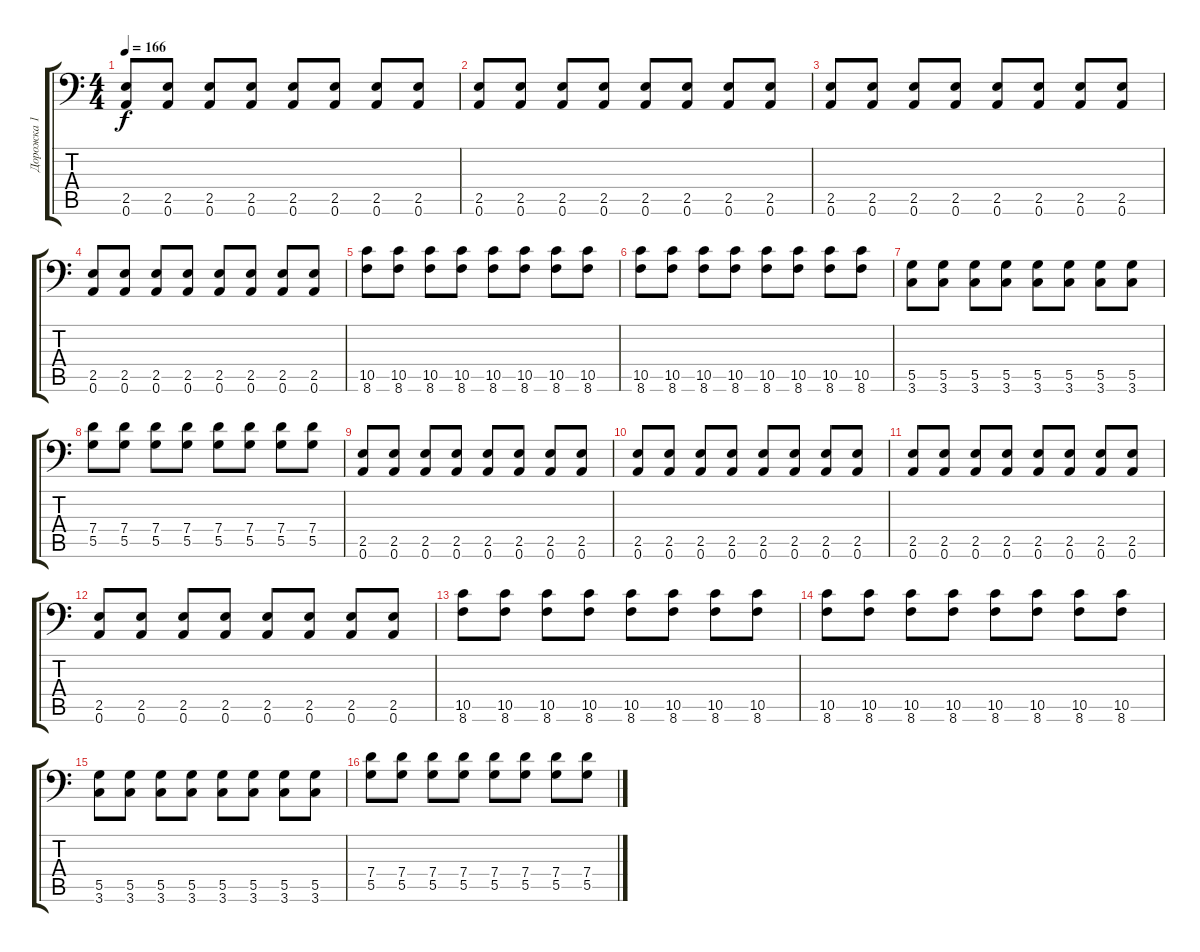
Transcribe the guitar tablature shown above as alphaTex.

\track ("Дорожка 1" "Дорожка 1") {instrument distortionguitar}
\staff {score tabs}
\tuning (A3 E3 C3 G2 D2 A1) {hide}
\ts (4 4)
\tempo 166
\clef f4
\ks c
(2.5 0.6).8{dy f} (2.5 0.6).8 (2.5 0.6).8 (2.5 0.6).8 (2.5 0.6).8 (2.5 0.6).8 (2.5 0.6).8 (2.5 0.6).8 |
(2.5 0.6).8 (2.5 0.6).8 (2.5 0.6).8 (2.5 0.6).8 (2.5 0.6).8 (2.5 0.6).8 (2.5 0.6).8 (2.5 0.6).8 |
(2.5 0.6).8 (2.5 0.6).8 (2.5 0.6).8 (2.5 0.6).8 (2.5 0.6).8 (2.5 0.6).8 (2.5 0.6).8 (2.5 0.6).8 |
(2.5 0.6).8 (2.5 0.6).8 (2.5 0.6).8 (2.5 0.6).8 (2.5 0.6).8 (2.5 0.6).8 (2.5 0.6).8 (2.5 0.6).8 |
(10.5 8.6).8 (10.5 8.6).8 (10.5 8.6).8 (10.5 8.6).8 (10.5 8.6).8 (10.5 8.6).8 (10.5 8.6).8 (10.5 8.6).8 |
(10.5 8.6).8 (10.5 8.6).8 (10.5 8.6).8 (10.5 8.6).8 (10.5 8.6).8 (10.5 8.6).8 (10.5 8.6).8 (10.5 8.6).8 |
(5.5 3.6).8 (5.5 3.6).8 (5.5 3.6).8 (5.5 3.6).8 (5.5 3.6).8 (5.5 3.6).8 (5.5 3.6).8 (5.5 3.6).8 |
(7.4 5.5).8 (7.4 5.5).8 (7.4 5.5).8 (7.4 5.5).8 (7.4 5.5).8 (7.4 5.5).8 (7.4 5.5).8 (7.4 5.5).8 |
(2.5 0.6).8 (2.5 0.6).8 (2.5 0.6).8 (2.5 0.6).8 (2.5 0.6).8 (2.5 0.6).8 (2.5 0.6).8 (2.5 0.6).8 |
(2.5 0.6).8 (2.5 0.6).8 (2.5 0.6).8 (2.5 0.6).8 (2.5 0.6).8 (2.5 0.6).8 (2.5 0.6).8 (2.5 0.6).8 |
(2.5 0.6).8 (2.5 0.6).8 (2.5 0.6).8 (2.5 0.6).8 (2.5 0.6).8 (2.5 0.6).8 (2.5 0.6).8 (2.5 0.6).8 |
(2.5 0.6).8 (2.5 0.6).8 (2.5 0.6).8 (2.5 0.6).8 (2.5 0.6).8 (2.5 0.6).8 (2.5 0.6).8 (2.5 0.6).8 |
(10.5 8.6).8 (10.5 8.6).8 (10.5 8.6).8 (10.5 8.6).8 (10.5 8.6).8 (10.5 8.6).8 (10.5 8.6).8 (10.5 8.6).8 |
(10.5 8.6).8 (10.5 8.6).8 (10.5 8.6).8 (10.5 8.6).8 (10.5 8.6).8 (10.5 8.6).8 (10.5 8.6).8 (10.5 8.6).8 |
(5.5 3.6).8 (5.5 3.6).8 (5.5 3.6).8 (5.5 3.6).8 (5.5 3.6).8 (5.5 3.6).8 (5.5 3.6).8 (5.5 3.6).8 |
(7.4 5.5).8 (7.4 5.5).8 (7.4 5.5).8 (7.4 5.5).8 (7.4 5.5).8 (7.4 5.5).8 (7.4 5.5).8 (7.4 5.5).8
